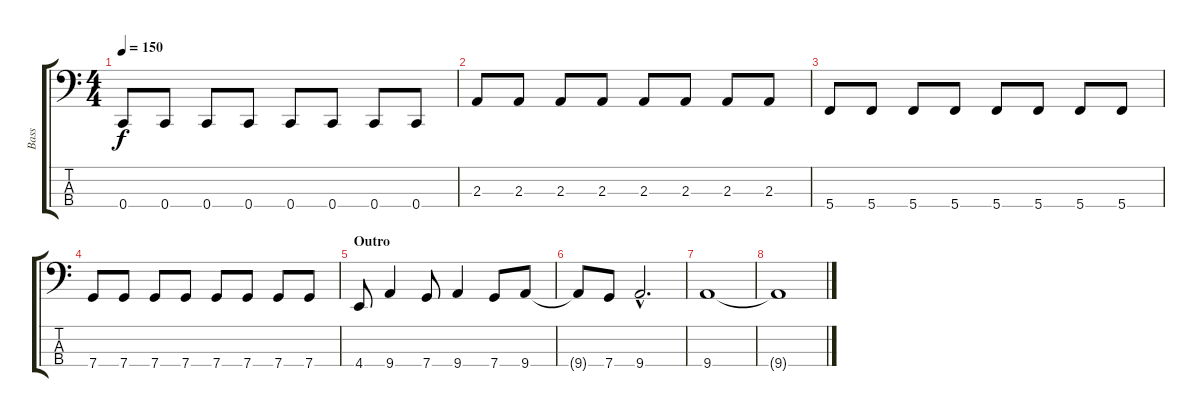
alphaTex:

\track ("Bass" "Bass") {instrument electricbasspick}
\staff {score tabs}
\tuning (F2 C2 G1 C1) {hide}
\ts (4 4)
\tempo 150
\clef f4
\ks c
0.4.8{dy f} 0.4.8 0.4.8 0.4.8 0.4.8 0.4.8 0.4.8 0.4.8 |
2.3.8 2.3.8 2.3.8 2.3.8 2.3.8 2.3.8 2.3.8 2.3.8 |
5.4.8 5.4.8 5.4.8 5.4.8 5.4.8 5.4.8 5.4.8 5.4.8 |
7.4.8 7.4.8 7.4.8 7.4.8 7.4.8 7.4.8 7.4.8 7.4.8 |
\section ("" "Outro")
4.4.8 9.4.4 7.4.8 9.4.4 7.4.8 9.4.8 |
9.4{t}.8 7.4.8 9.4{hac}.2{d} |
9.4.1 |
9.4{t}.1
